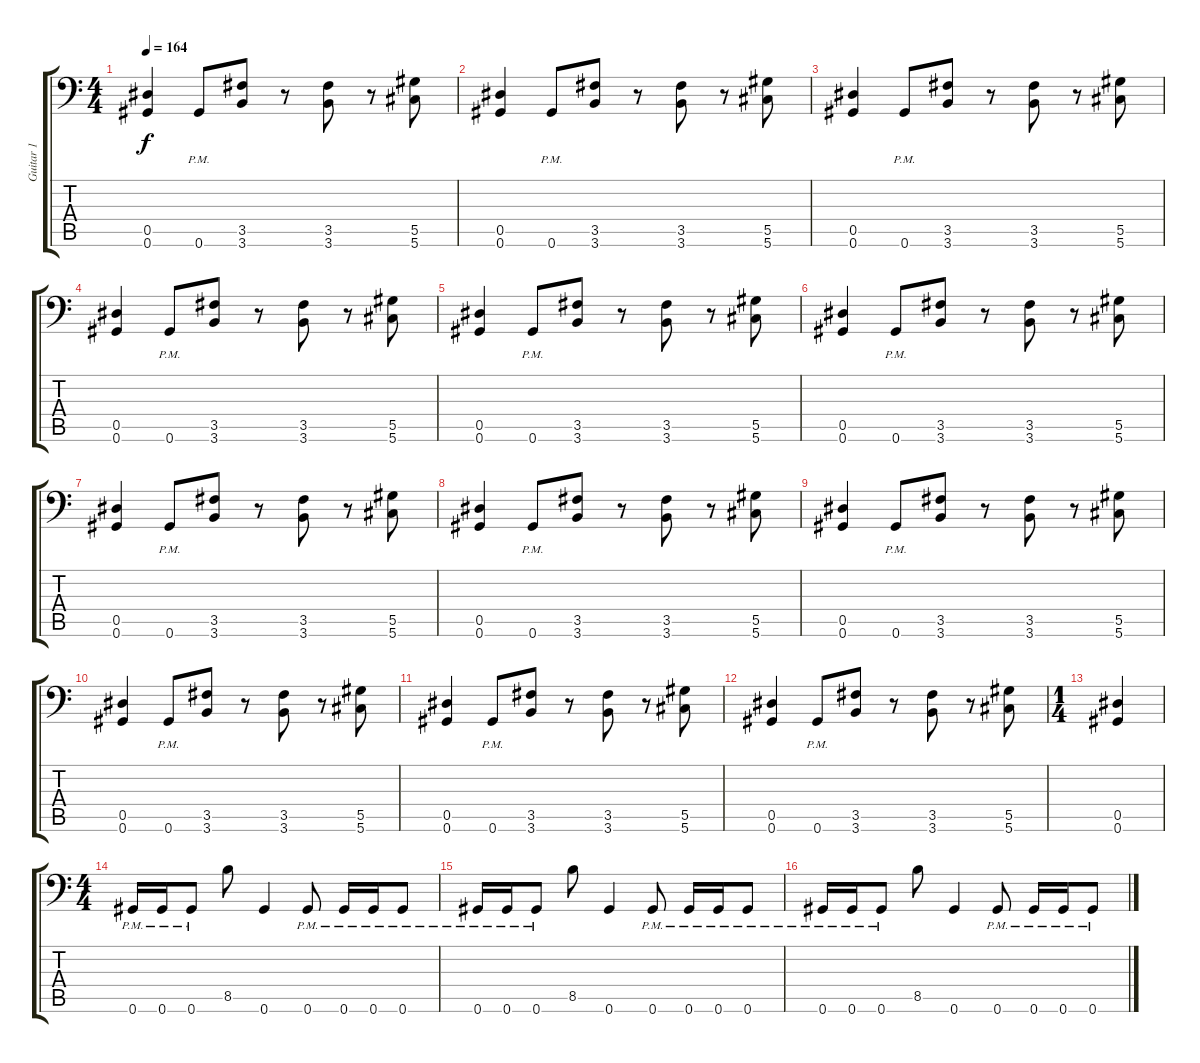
\track ("Guitar 1" "Guitar 1") {instrument distortionguitar}
\staff {score tabs}
\tuning (Bb3 F3 Db3 Ab2 Eb2 Ab1) {hide}
\ts (4 4)
\tempo 164
\clef f4
\ks c
(0.5 0.6).4{dy f} 0.6{pm}.8 (3.5 3.6).8 r.8 (3.5 3.6).8 r.8 (5.5 5.6).8 |
(0.5 0.6).4 0.6{pm}.8 (3.5 3.6).8 r.8 (3.5 3.6).8 r.8 (5.5 5.6).8 |
(0.5 0.6).4 0.6{pm}.8 (3.5 3.6).8 r.8 (3.5 3.6).8 r.8 (5.5 5.6).8 |
(0.5 0.6).4 0.6{pm}.8 (3.5 3.6).8 r.8 (3.5 3.6).8 r.8 (5.5 5.6).8 |
(0.5 0.6).4 0.6{pm}.8 (3.5 3.6).8 r.8 (3.5 3.6).8 r.8 (5.5 5.6).8 |
(0.5 0.6).4 0.6{pm}.8 (3.5 3.6).8 r.8 (3.5 3.6).8 r.8 (5.5 5.6).8 |
(0.5 0.6).4 0.6{pm}.8 (3.5 3.6).8 r.8 (3.5 3.6).8 r.8 (5.5 5.6).8 |
(0.5 0.6).4 0.6{pm}.8 (3.5 3.6).8 r.8 (3.5 3.6).8 r.8 (5.5 5.6).8 |
(0.5 0.6).4 0.6{pm}.8 (3.5 3.6).8 r.8 (3.5 3.6).8 r.8 (5.5 5.6).8 |
(0.5 0.6).4 0.6{pm}.8 (3.5 3.6).8 r.8 (3.5 3.6).8 r.8 (5.5 5.6).8 |
(0.5 0.6).4 0.6{pm}.8 (3.5 3.6).8 r.8 (3.5 3.6).8 r.8 (5.5 5.6).8 |
(0.5 0.6).4 0.6{pm}.8 (3.5 3.6).8 r.8 (3.5 3.6).8 r.8 (5.5 5.6).8 |
\ts (1 4)
(0.5 0.6).4 |
\ts (4 4)
0.6{pm}.16 0.6{pm}.16 0.6{pm}.8 8.5.8 0.6.4 0.6{pm}.8 0.6{pm}.16 0.6{pm}.16 0.6{pm}.8 |
0.6{pm}.16 0.6{pm}.16 0.6{pm}.8 8.5.8 0.6.4 0.6{pm}.8 0.6{pm}.16 0.6{pm}.16 0.6{pm}.8 |
0.6{pm}.16 0.6{pm}.16 0.6{pm}.8 8.5.8 0.6.4 0.6{pm}.8 0.6{pm}.16 0.6{pm}.16 0.6{pm}.8
